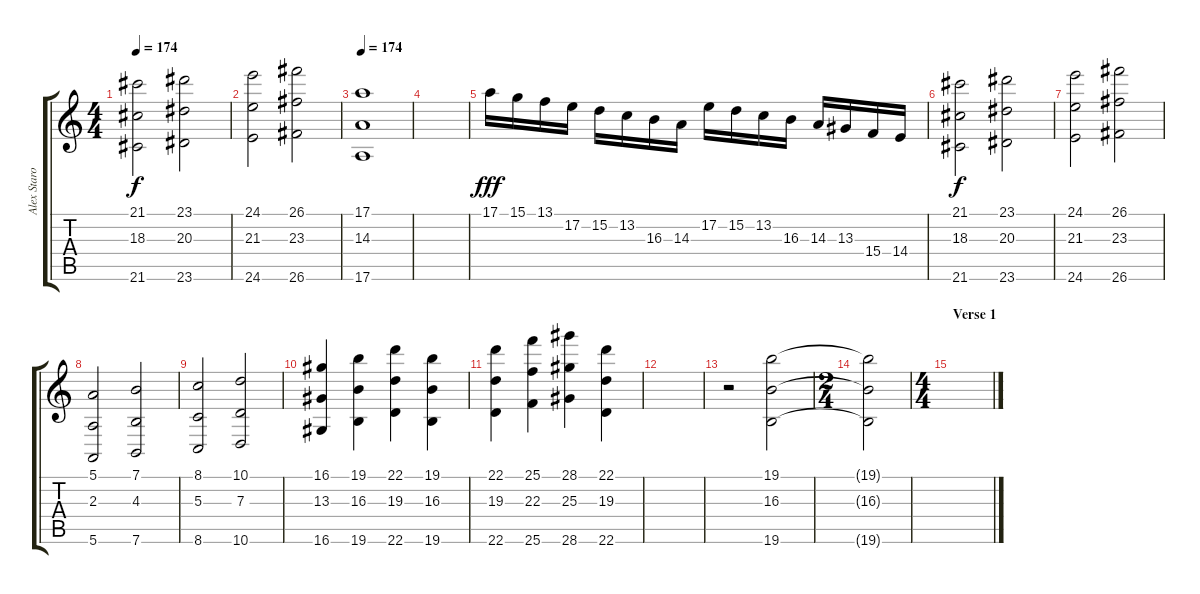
\track ("Alex Staropoli (Key 2)" "Alex Staro") {instrument stringensemble1}
\staff {score tabs}
\tuning (E4 B3 G3 D3 A2 E2) {hide}
\ts (4 4)
\tempo 174
\clef g2
\ks c
(21.1 18.3 21.6).2{dy f} (23.1 20.3 23.6).2 |
(24.1 21.3 24.6).2 (26.1 23.3 26.6).2 |
\tempo 174
(17.1 14.3 17.6).1 |
|
17.1.16{dy fff} 15.1.16 13.1.16 17.2.16 15.2.16 13.2.16 16.3.16 14.3.16 17.2.16 15.2.16 13.2.16 16.3.16 14.3.16 13.3.16 15.4.16 14.4.16 |
(21.1 18.3 21.6).2{dy f} (23.1 20.3 23.6).2 |
(24.1 21.3 24.6).2 (26.1 23.3 26.6).2 |
(5.1 2.3 5.6).2 (7.1 4.3 7.6).2 |
(8.1 5.3 8.6).2 (10.1 7.3 10.6).2 |
(16.1 13.3 16.6).4 (19.1 16.3 19.6).4 (22.1 19.3 22.6).4 (19.1 16.3 19.6).4 |
(22.1 19.3 22.6).4 (25.1 22.3 25.6).4 (28.1 25.3 28.6).4 (22.1 19.3 22.6).4 |
|
r.2 (19.1 16.3 19.6).2 |
\ts (2 4)
(19.1{t} 16.3{t} 19.6{t}).2 |
\ts (4 4)
\section ("" "Verse 1")
